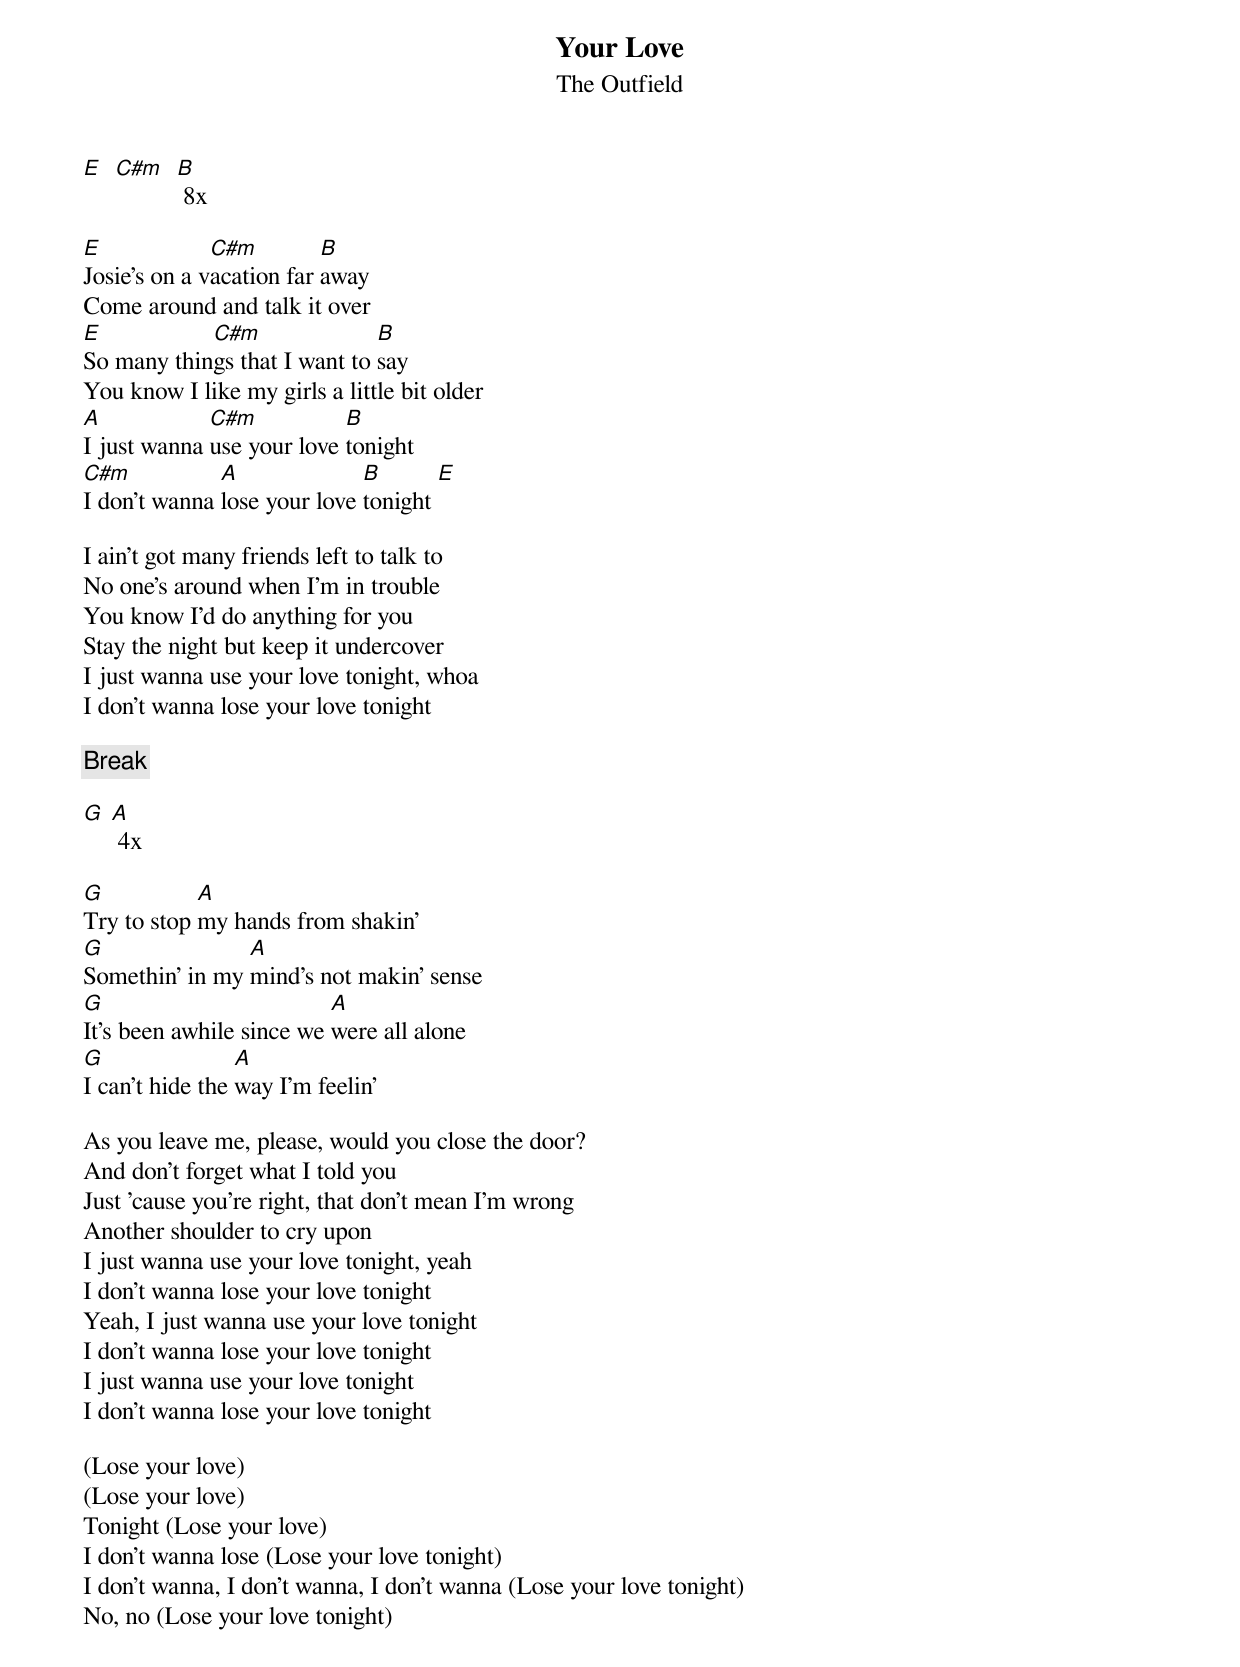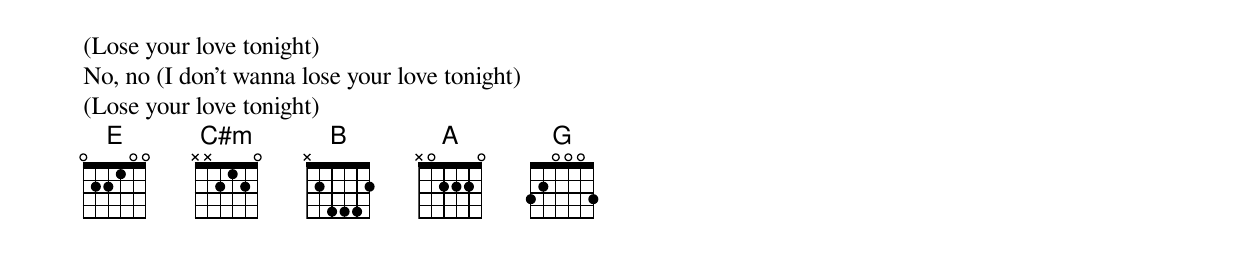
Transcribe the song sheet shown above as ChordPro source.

{title:Your Love}
{subtitle:The Outfield}
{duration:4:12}
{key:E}
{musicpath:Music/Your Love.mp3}

[E]  [C#m]  [B] 8x

[E]Josie's on a v[C#m]acation far [B]away
Come around and talk it over
[E]So many thin[C#m]gs that I want to [B]say
You know I like my girls a little bit older
[A]I just wanna [C#m]use your love [B]tonight
[C#m]I don't wanna [A]lose your love [B]tonight [E]

I ain't got many friends left to talk to
No one's around when I'm in trouble
You know I'd do anything for you
Stay the night but keep it undercover
I just wanna use your love tonight, whoa
I don't wanna lose your love tonight

{c:Break}

[G] [A] 4x

[G]Try to stop [A]my hands from shakin'
[G]Somethin' in my [A]mind's not makin' sense
[G]It's been awhile since we [A]were all alone
[G]I can't hide the [A]way I'm feelin'

As you leave me, please, would you close the door?
And don't forget what I told you
Just 'cause you're right, that don't mean I'm wrong
Another shoulder to cry upon
I just wanna use your love tonight, yeah
I don't wanna lose your love tonight
Yeah, I just wanna use your love tonight
I don't wanna lose your love tonight
I just wanna use your love tonight
I don't wanna lose your love tonight

(Lose your love)
(Lose your love)
Tonight (Lose your love)
I don't wanna lose (Lose your love tonight)
I don't wanna, I don't wanna, I don't wanna (Lose your love tonight)
No, no (Lose your love tonight)
(Lose your love tonight)
No, no (I don't wanna lose your love tonight)
(Lose your love tonight)
